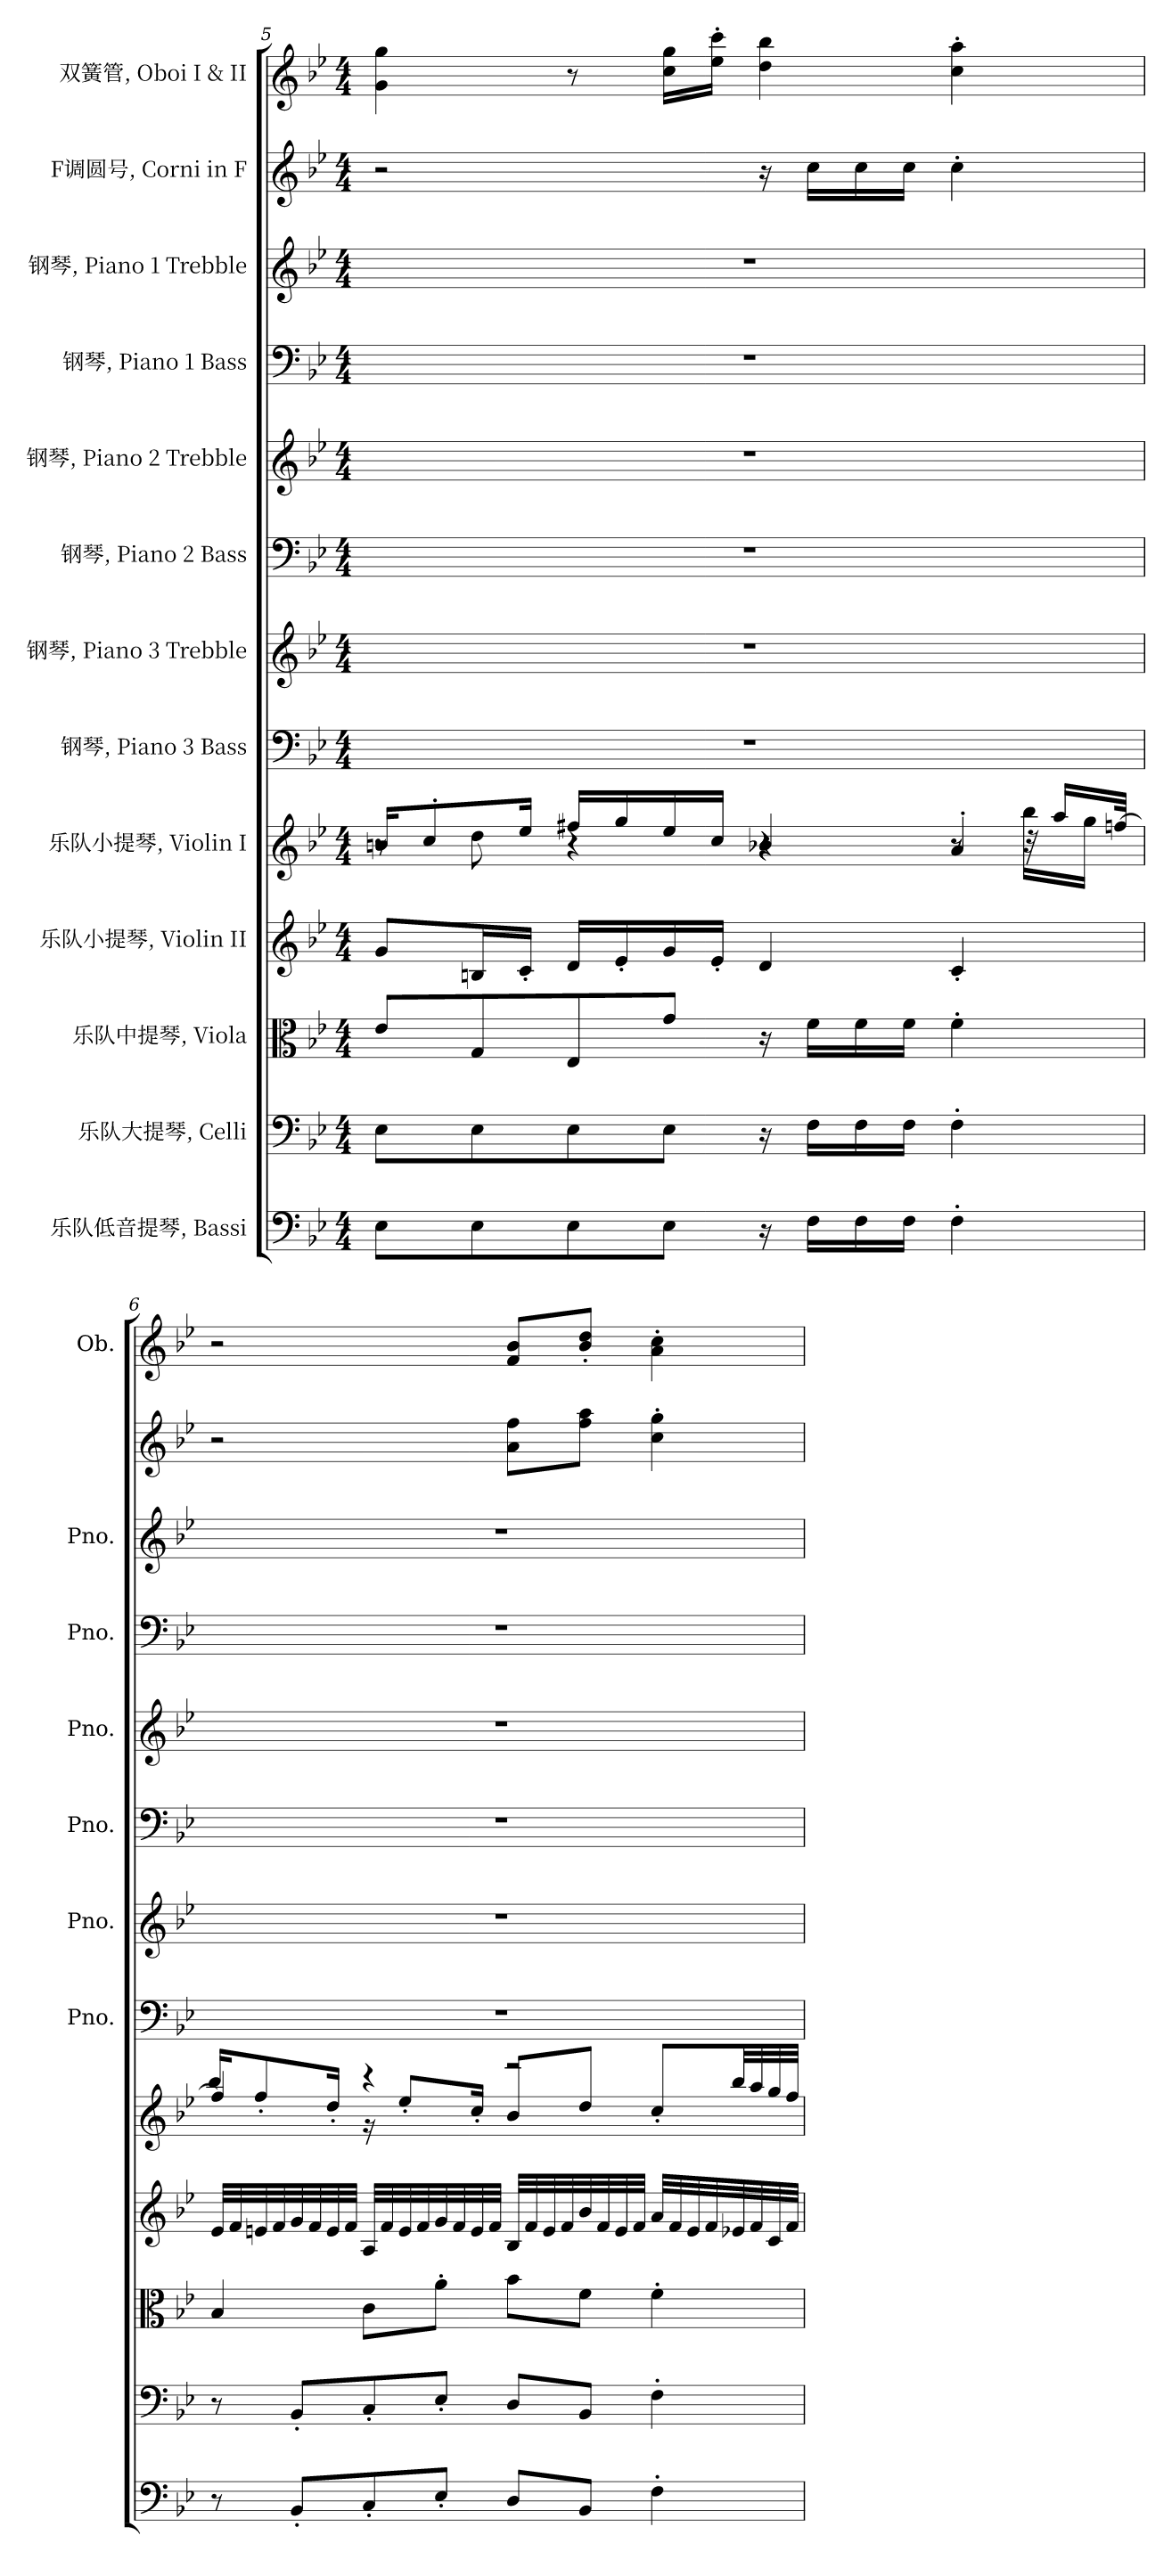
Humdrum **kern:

**kern	**kern	**kern	**kern	**kern	**kern	**kern	**kern	**kern	**kern	**kern	**kern	**kern
*part13	*part12	*part11	*part10	*part9	*part8	*part7	*part6	*part5	*part4	*part3	*part2	*part1
*staff13	*staff12	*staff11	*staff10	*staff9	*staff8	*staff7	*staff6	*staff5	*staff4	*staff3	*staff2	*staff1
*I"乐队低音提琴, Bassi	*I"乐队大提琴, Celli	*I"乐队中提琴, Viola	*I"乐队小提琴, Violin II	*I"乐队小提琴, Violin I	*I"钢琴, Piano 3 Bass	*I"钢琴, Piano 3 Trebble	*I"钢琴, Piano 2 Bass	*I"钢琴, Piano 2 Trebble	*I"钢琴, Piano 1 Bass	*I"钢琴, Piano 1 Trebble	*I"F调圆号, Corni in F	*I"双簧管, Oboi I &amp; II
*	*	*	*	*	*I'Pno.	*I'Pno.	*I'Pno.	*I'Pno.	*I'Pno.	*I'Pno.	*	*I'Ob.
!!LO:PB:g=z
*clefF4	*clefF4	*clefC3	*clefG2	*clefG2	*clefF4	*clefG2	*clefF4	*clefG2	*clefF4	*clefG2	*clefG2	*clefG2
*ITrd7c12	*	*	*	*	*	*	*	*	*	*	*ITrd4c7	*
*k[b-e-]	*k[b-e-]	*k[b-e-]	*k[b-e-]	*k[b-e-]	*k[b-e-]	*k[b-e-]	*k[b-e-]	*k[b-e-]	*k[b-e-]	*k[b-e-]	*k[b-e-a-]	*k[b-e-]
*M4/4	*M4/4	*M4/4	*M4/4	*M4/4	*M4/4	*M4/4	*M4/4	*M4/4	*M4/4	*M4/4	*M4/4	*M4/4
=5	=5	=5	=5	=5	=5	=5	=5	=5	=5	=5	=5	=5
*	*	*	*	*^	*	*	*	*	*	*	*	*
*	*	*	*	*	*^	*	*	*	*	*	*	*	*
8EE-\L	8E-\L	8e-/L	8g/L	2r	8r	16bn/KL	1r	1r	1r	1r	1r	1r	2r	4g\ 4gg\
.	.	.	.	.	.	8cc'/	.	.	.	.	.	.	.	.
8EE-\	8E-\	8G/	16Bn/L	.	8dd\	.	.	.	.	.	.	.	.	.
.	.	.	16c'/JJ	.	.	16ee-/Jk	.	.	.	.	.	.	.	.
8EE-\	8E-\	8E-/	16d/LL	.	4r	16ff#X/LL	.	.	.	.	.	.	.	8r
.	.	.	16e-'/	.	.	16gg/	.	.	.	.	.	.	.	.
8EE-\J	8E-\J	8g/J	16g/	.	.	16ee-/	.	.	.	.	.	.	.	16cc\ 16gg\LL
.	.	.	16e-'/JJ	.	.	16cc/JJ	.	.	.	.	.	.	.	16ee-\' 16ccc\'JJ
16r	16r	16r	4d/	4r	4r	4b-X/	.	.	.	.	.	.	16r	4dd\ 4bb-\
16FF\LL	16F\LL	16f\LL	.	.	.	.	.	.	.	.	.	.	16f\LL	.
16FF\	16F\	16f\	.	.	.	.	.	.	.	.	.	.	16f\	.
16FF\JJ	16F\JJ	16f\JJ	.	.	.	.	.	.	.	.	.	.	16f\JJ	.
4FF'\	4F'\	4f'\	4c'/	8r	8r	4a'/	.	.	.	.	.	.	4f'\	4cc\' 4aa\'
.	.	.	.	32r	16bb-\LL	.	.	.	.	.	.	.	.	.
.	.	.	.	16aa/LL	.	.	.	.	.	.	.	.	.	.
.	.	.	.	.	16gg\JJ	.	.	.	.	.	.	.	.	.
.	.	.	.	[32ffn/JJk	.	.	.	.	.	.	.	.	.	.
*	*	*	*	*	*v	*v	*	*	*	*	*	*	*	*
!!LO:PB:g=z
=6	=6	=6	=6	=6	=6	=6	=6	=6	=6	=6	=6	=6	=6
8r	8r	4B-/	32e-/LLL	4ff/]	16bb-/KL	1r	1r	1r	1r	1r	1r	2r	2r
.	.	.	32f/	.	.	.	.	.	.	.	.	.	.
.	.	.	32en/	.	8ff'/	.	.	.	.	.	.	.	.
.	.	.	32f/	.	.	.	.	.	.	.	.	.	.
8BBB-'/L	8BB-'/L	.	32g/	.	.	.	.	.	.	.	.	.	.
.	.	.	32f/	.	.	.	.	.	.	.	.	.	.
.	.	.	32e/	.	16dd'/Jk	.	.	.	.	.	.	.	.
.	.	.	32f/JJJ	.	.	.	.	.	.	.	.	.	.
8CC'/	8C'/	8c\L	32A/LLL	4r	16r	.	.	.	.	.	.	.	.
.	.	.	32f/	.	.	.	.	.	.	.	.	.	.
.	.	.	32e/	.	8ee-'/L	.	.	.	.	.	.	.	.
.	.	.	32f/	.	.	.	.	.	.	.	.	.	.
8EE-'/J	8E-'/J	8a'\J	32g/	.	.	.	.	.	.	.	.	.	.
.	.	.	32f/	.	.	.	.	.	.	.	.	.	.
.	.	.	32e/	.	16cc'/Jk	.	.	.	.	.	.	.	.
.	.	.	32f/JJJ	.	.	.	.	.	.	.	.	.	.
8DD/L	8D/L	8b-\L	32B-/LLL	2r	8b-/L	.	.	.	.	.	.	8d\ 8b-\L	8f/ 8b-/L
.	.	.	32f/	.	.	.	.	.	.	.	.	.	.
.	.	.	32e/	.	.	.	.	.	.	.	.	.	.
.	.	.	32f/	.	.	.	.	.	.	.	.	.	.
8BBB-/J	8BB-/J	8f\J	32b-/	.	8dd/J	.	.	.	.	.	.	8b-\ 8dd\J	8b-/' 8dd/'J
.	.	.	32f/	.	.	.	.	.	.	.	.	.	.
.	.	.	32e/	.	.	.	.	.	.	.	.	.	.
.	.	.	32f/JJJ	.	.	.	.	.	.	.	.	.	.
4FF'\	4F'\	4f'\	32a/LLL	.	8cc'/L	.	.	.	.	.	.	4f\' 4cc\'	4a\' 4cc\'
.	.	.	32f/	.	.	.	.	.	.	.	.	.	.
.	.	.	32e/	.	.	.	.	.	.	.	.	.	.
.	.	.	32f/	.	.	.	.	.	.	.	.	.	.
.	.	.	32e-X/	.	32bb-/LL	.	.	.	.	.	.	.	.
.	.	.	32f/	.	32aa/	.	.	.	.	.	.	.	.
.	.	.	32c/	.	32gg/	.	.	.	.	.	.	.	.
.	.	.	32f/JJJ	.	32ff/JJJ	.	.	.	.	.	.	.	.
*	*	*	*	*v	*v	*	*	*	*	*	*	*	*
=	=	=	=	=	=	=	=	=	=	=	=	=
*-	*-	*-	*-	*-	*-	*-	*-	*-	*-	*-	*-	*-
